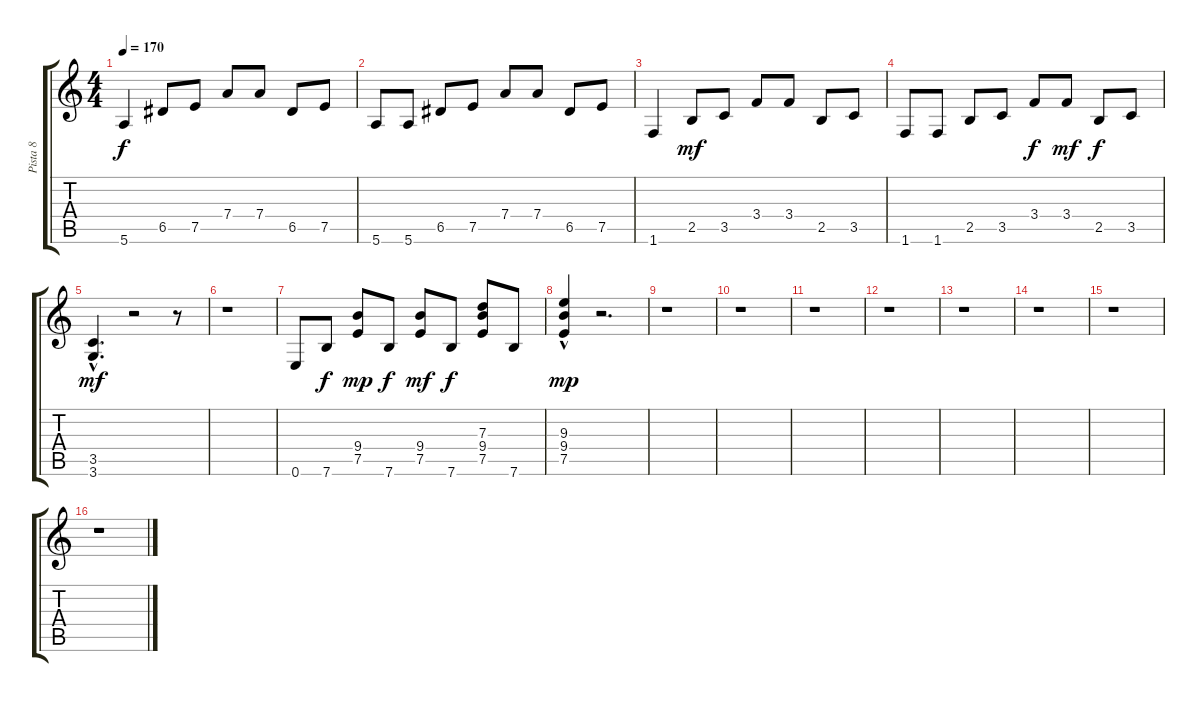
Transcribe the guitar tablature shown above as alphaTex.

\track ("Pista 8" "Pista 8") {instrument overdrivenguitar}
\staff {score tabs}
\tuning (E4 B3 G3 D3 A2 E2) {hide}
\ts (4 4)
\tempo 170
\clef g2
\ks c
5.6.4{dy f} 6.5.8 7.5.8 7.4.8 7.4.8 6.5.8 7.5.8 |
5.6.8 5.6.8 6.5.8 7.5.8 7.4.8 7.4.8 6.5.8 7.5.8 |
1.6.4 2.5.8{dy mf} 3.5.8 3.4.8 3.4.8 2.5.8 3.5.8 |
1.6.8 1.6.8 2.5.8 3.5.8 3.4.8{dy f} 3.4.8{dy mf} 2.5.8{dy f} 3.5.8 |
(3.5{hac} 3.6{hac}).4{d dy mf} r.2 r.8 |
r.1 |
0.6.8 7.6.8{dy f} (9.4 7.5).8{dy mp} 7.6.8{dy f} (9.4 7.5).8{dy mf} 7.6.8{dy f} (7.3 9.4 7.5).8 7.6.8 |
(9.3 9.4{hac} 7.5).4{dy mp} r.2{d} |
r.1 |
r.1 |
r.1 |
r.1 |
r.1 |
r.1 |
r.1 |
r.1
